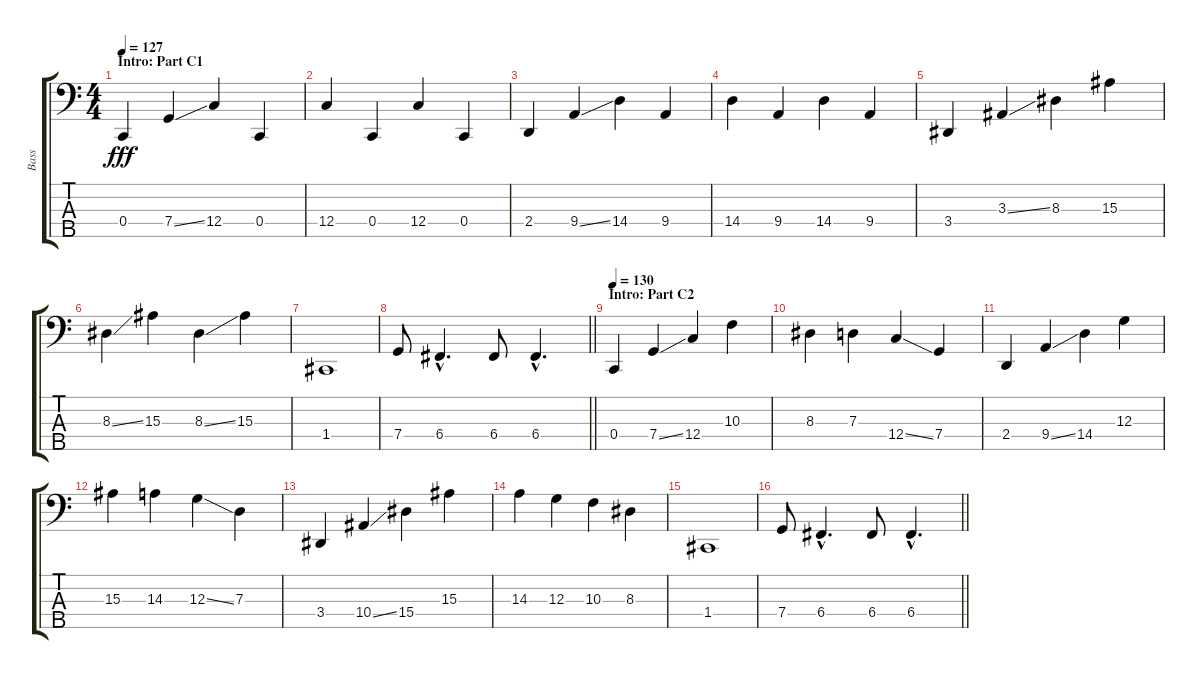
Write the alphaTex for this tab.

\track ("Bass" "Bass") {instrument electricbassfinger}
\staff {score tabs}
\tuning (F2 C2 G1 C1 G0) {hide}
\ts (4 4)
\section ("" "Intro: Part C1")
\tempo 127
\clef f4
\ks c
0.4.4{dy fff} 7.4{ss}.4 12.4.4 0.4.4 |
12.4.4 0.4.4 12.4.4 0.4.4 |
2.4.4 9.4{ss}.4 14.4.4 9.4.4 |
14.4.4 9.4.4 14.4.4 9.4.4 |
3.4.4 3.3{ss}.4 8.3.4 15.3.4 |
8.3{ss}.4 15.3.4 8.3{ss}.4 15.3.4 |
1.4.1 |
\barLineRight lightlight
7.4.8 6.4{hac}.4{d} 6.4.8 6.4{hac}.4{d} |
\section ("" "Intro: Part C2")
\tempo 130
0.4.4 7.4{ss}.4 12.4.4 10.3.4 |
8.3.4 7.3.4 12.4{ss}.4 7.4.4 |
2.4.4 9.4{ss}.4 14.4.4 12.3.4 |
15.3.4 14.3.4 12.3{ss}.4 7.3.4 |
3.4.4 10.4{ss}.4 15.4.4 15.3.4 |
14.3.4 12.3.4 10.3.4 8.3.4 |
1.4.1 |
\barLineRight lightlight
7.4.8 6.4{hac}.4{d} 6.4.8 6.4{hac}.4{d}
